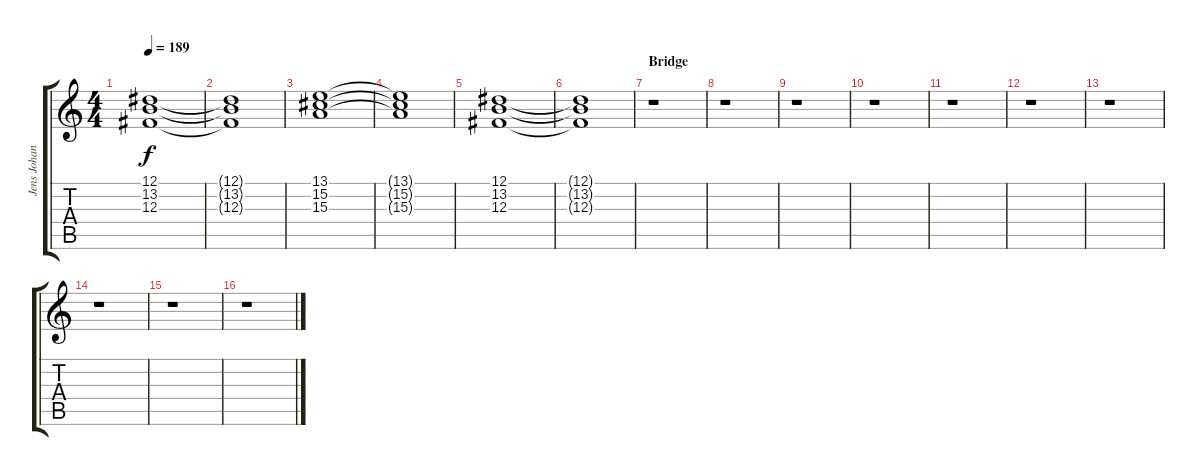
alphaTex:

\track ("Jens Johansson" "Jens Johan") {instrument harpsichord}
\staff {score tabs}
\tuning (Eb4 Bb3 Gb3 Db3 Ab2 Eb2) {hide}
\ts (4 4)
\tempo 189
\clef g2
\ks c
(12.1 13.2 12.3).1{dy f} |
(12.1{t} 13.2{t} 12.3{t}).1 |
(13.1 15.2 15.3).1 |
(13.1{t} 15.2{t} 15.3{t}).1 |
(12.1 13.2 12.3).1 |
(12.1{t} 13.2{t} 12.3{t}).1 |
\section ("" "Bridge")
r.1 |
r.1 |
r.1 |
r.1 |
r.1 |
r.1 |
r.1 |
r.1 |
r.1 |
r.1
